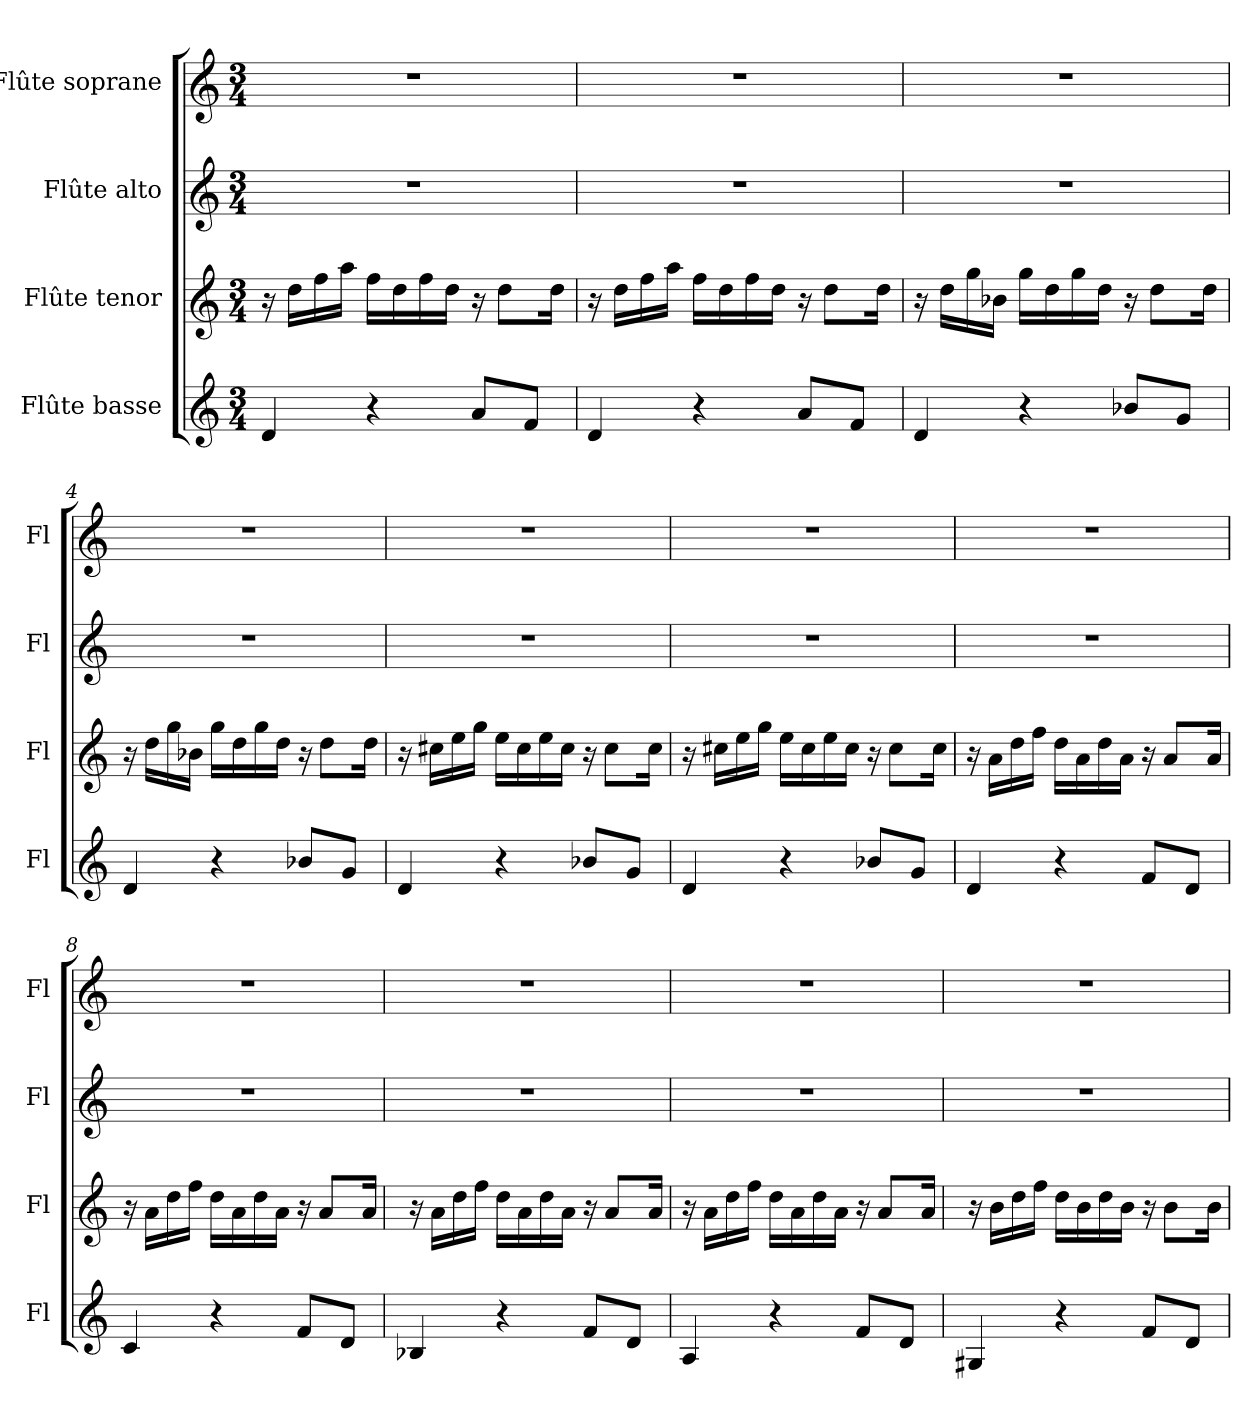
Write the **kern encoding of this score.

**kern	**kern	**kern	**kern
*part4	*part3	*part2	*part1
*staff4	*staff3	*staff2	*staff1
*I"Flûte basse	*I"Flûte tenor	*I"Flûte alto	*I"Flûte soprane
*I'Fl	*I'Fl	*I'Fl	*I'Fl
*clefG2	*clefG2	*clefG2	*clefG2
*k[]	*k[]	*k[]	*k[]
*M3/4	*M3/4	*M3/4	*M3/4
*MM70	*MM70	*MM70	*MM70
=1	=1	=1	=1
4d/	16r	2.r	2.r
.	16dd\LL	.	.
.	16ff\	.	.
.	16aa\JJ	.	.
4r	16ff\LL	.	.
.	16dd\	.	.
.	16ff\	.	.
.	16dd\JJ	.	.
8a/L	16r	.	.
.	8dd\L	.	.
8f/J	.	.	.
.	16dd\Jk	.	.
=2	=2	=2	=2
4d/	16r	2.r	2.r
.	16dd\LL	.	.
.	16ff\	.	.
.	16aa\JJ	.	.
4r	16ff\LL	.	.
.	16dd\	.	.
.	16ff\	.	.
.	16dd\JJ	.	.
8a/L	16r	.	.
.	8dd\L	.	.
8f/J	.	.	.
.	16dd\Jk	.	.
=3	=3	=3	=3
4d/	16r	2.r	2.r
.	16dd\LL	.	.
.	16gg\	.	.
.	16b-X\JJ	.	.
4r	16gg\LL	.	.
.	16dd\	.	.
.	16gg\	.	.
.	16dd\JJ	.	.
8b-X/L	16r	.	.
.	8dd\L	.	.
8g/J	.	.	.
.	16dd\Jk	.	.
=4	=4	=4	=4
4d/	16r	2.r	2.r
.	16dd\LL	.	.
.	16gg\	.	.
.	16b-X\JJ	.	.
4r	16gg\LL	.	.
.	16dd\	.	.
.	16gg\	.	.
.	16dd\JJ	.	.
8b-X/L	16r	.	.
.	8dd\L	.	.
8g/J	.	.	.
.	16dd\Jk	.	.
!!LO:LB:g=z
=5	=5	=5	=5
4d/	16r	2.r	2.r
.	16cc#X\LL	.	.
.	16ee\	.	.
.	16gg\JJ	.	.
4r	16ee\LL	.	.
.	16cc#\	.	.
.	16ee\	.	.
.	16cc#\JJ	.	.
8b-X/L	16r	.	.
.	8cc#\L	.	.
8g/J	.	.	.
.	16cc#\Jk	.	.
=6	=6	=6	=6
4d/	16r	2.r	2.r
.	16cc#X\LL	.	.
.	16ee\	.	.
.	16gg\JJ	.	.
4r	16ee\LL	.	.
.	16cc#\	.	.
.	16ee\	.	.
.	16cc#\JJ	.	.
8b-X/L	16r	.	.
.	8cc#\L	.	.
8g/J	.	.	.
.	16cc#\Jk	.	.
=7	=7	=7	=7
4d/	16r	2.r	2.r
.	16a\LL	.	.
.	16dd\	.	.
.	16ff\JJ	.	.
4r	16dd\LL	.	.
.	16a\	.	.
.	16dd\	.	.
.	16a\JJ	.	.
8f/L	16r	.	.
.	8a/L	.	.
8d/J	.	.	.
.	16a/Jk	.	.
=8	=8	=8	=8
4c/	16r	2.r	2.r
.	16a\LL	.	.
.	16dd\	.	.
.	16ff\JJ	.	.
4r	16dd\LL	.	.
.	16a\	.	.
.	16dd\	.	.
.	16a\JJ	.	.
8f/L	16r	.	.
.	8a/L	.	.
8d/J	.	.	.
.	16a/Jk	.	.
=9	=9	=9	=9
4B-X/	16r	2.r	2.r
.	16a\LL	.	.
.	16dd\	.	.
.	16ff\JJ	.	.
4r	16dd\LL	.	.
.	16a\	.	.
.	16dd\	.	.
.	16a\JJ	.	.
8f/L	16r	.	.
.	8a/L	.	.
8d/J	.	.	.
.	16a/Jk	.	.
!!LO:LB:g=z
=10	=10	=10	=10
4A/	16r	2.r	2.r
.	16a\LL	.	.
.	16dd\	.	.
.	16ff\JJ	.	.
4r	16dd\LL	.	.
.	16a\	.	.
.	16dd\	.	.
.	16a\JJ	.	.
8f/L	16r	.	.
.	8a/L	.	.
8d/J	.	.	.
.	16a/Jk	.	.
=11	=11	=11	=11
4G#X/	16r	2.r	2.r
.	16b\LL	.	.
.	16dd\	.	.
.	16ff\JJ	.	.
4r	16dd\LL	.	.
.	16b\	.	.
.	16dd\	.	.
.	16b\JJ	.	.
8f/L	16r	.	.
.	8b\L	.	.
8d/J	.	.	.
.	16b\Jk	.	.
=	=	=	=
*-	*-	*-	*-
